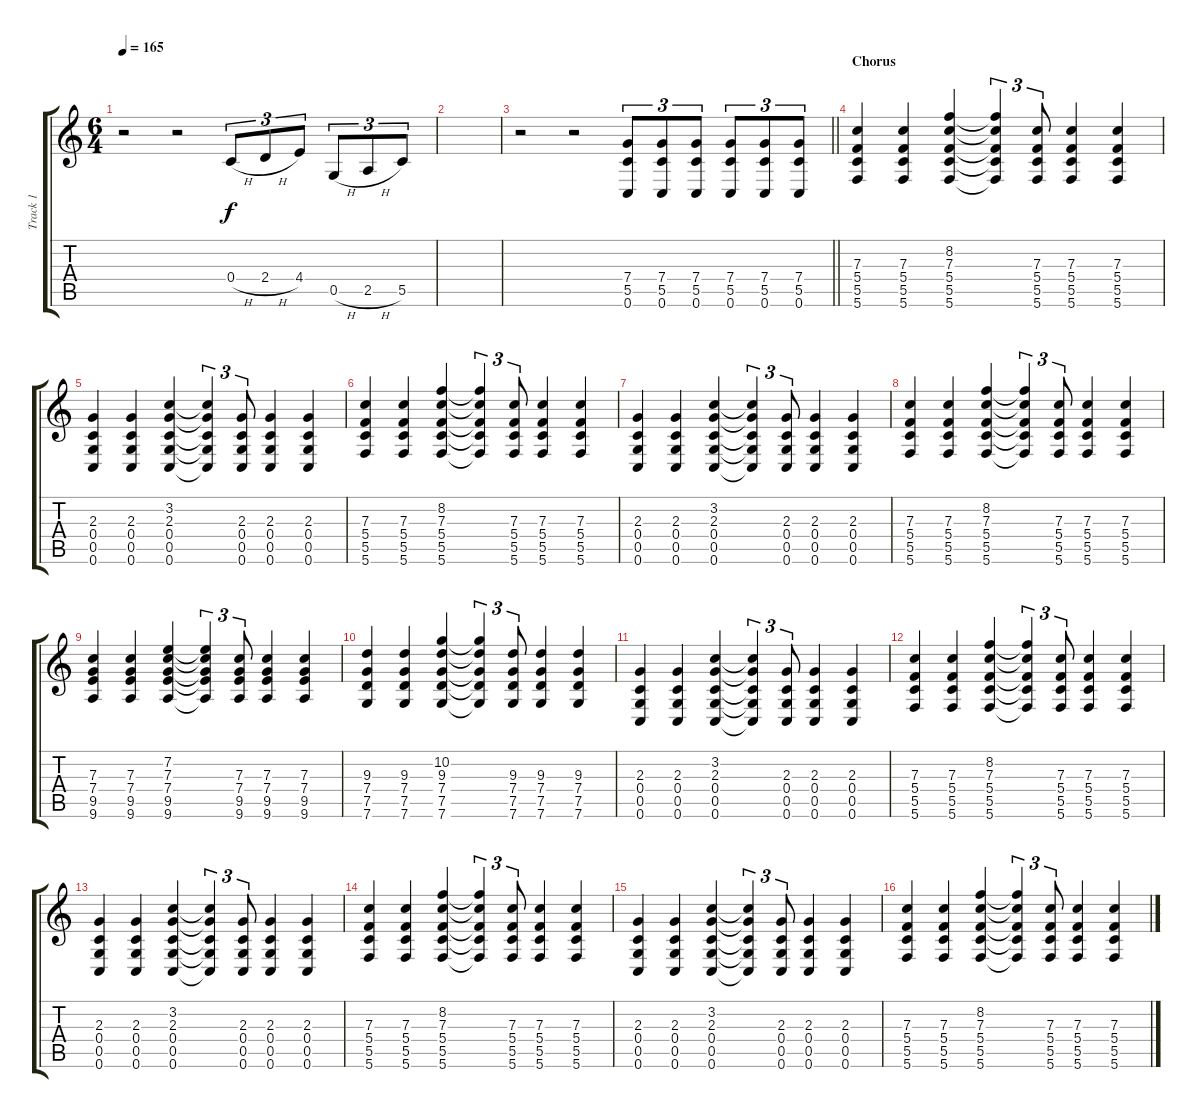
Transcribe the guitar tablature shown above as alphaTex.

\track ("Track 1" "Track 1") {instrument overdrivenguitar}
\staff {score tabs}
\tuning (D4 A3 F3 C3 G2 C2) {hide}
\ts (6 4)
\tempo 165
\clef g2
\ks c
r.2{dy f} r.2 0.4{h}.8{tu (3 2)} 2.4{h}.8{tu (3 2)} 4.4.8{tu (3 2)} 0.5{h}.8{tu (3 2)} 2.5{h}.8{tu (3 2)} 5.5.8{tu (3 2)} |
|
\barLineRight lightlight
r.2 r.2 (7.4 5.5 0.6).8{tu (3 2)} (7.4 5.5 0.6).8{tu (3 2)} (7.4 5.5 0.6).8{tu (3 2)} (7.4 5.5 0.6).8{tu (3 2)} (7.4 5.5 0.6).8{tu (3 2)} (7.4 5.5 0.6).8{tu (3 2)} |
\section ("" "Chorus")
(7.3 5.4 5.5 5.6).4 (7.3 5.4 5.5 5.6).4 (8.2 7.3 5.4 5.5 5.6).4 (8.2{t} 7.3{t} 5.4{t} 5.5{t} 5.6{t}).4{tu (3 2)} (7.3 5.4 5.5 5.6).8{tu (3 2)} (7.3 5.4 5.5 5.6).4 (7.3 5.4 5.5 5.6).4 |
(2.3 0.4 0.5 0.6).4 (2.3 0.4 0.5 0.6).4 (3.2 2.3 0.4 0.5 0.6).4 (3.2{t} 2.3{t} 0.4{t} 0.5{t} 0.6{t}).4{tu (3 2)} (2.3 0.4 0.5 0.6).8{tu (3 2)} (2.3 0.4 0.5 0.6).4 (2.3 0.4 0.5 0.6).4 |
(7.3 5.4 5.5 5.6).4 (7.3 5.4 5.5 5.6).4 (8.2 7.3 5.4 5.5 5.6).4 (8.2{t} 7.3{t} 5.4{t} 5.5{t} 5.6{t}).4{tu (3 2)} (7.3 5.4 5.5 5.6).8{tu (3 2)} (7.3 5.4 5.5 5.6).4 (7.3 5.4 5.5 5.6).4 |
(2.3 0.4 0.5 0.6).4 (2.3 0.4 0.5 0.6).4 (3.2 2.3 0.4 0.5 0.6).4 (3.2{t} 2.3{t} 0.4{t} 0.5{t} 0.6{t}).4{tu (3 2)} (2.3 0.4 0.5 0.6).8{tu (3 2)} (2.3 0.4 0.5 0.6).4 (2.3 0.4 0.5 0.6).4 |
(7.3 5.4 5.5 5.6).4 (7.3 5.4 5.5 5.6).4 (8.2 7.3 5.4 5.5 5.6).4 (8.2{t} 7.3{t} 5.4{t} 5.5{t} 5.6{t}).4{tu (3 2)} (7.3 5.4 5.5 5.6).8{tu (3 2)} (7.3 5.4 5.5 5.6).4 (7.3 5.4 5.5 5.6).4 |
(7.3 7.4 9.5 9.6).4 (7.3 7.4 9.5 9.6).4 (7.2 7.3 7.4 9.5 9.6).4 (7.2{t} 7.3{t} 7.4{t} 9.5{t} 9.6{t}).4{tu (3 2)} (7.3 7.4 9.5 9.6).8{tu (3 2)} (7.3 7.4 9.5 9.6).4 (7.3 7.4 9.5 9.6).4 |
(9.3 7.4 7.5 7.6).4 (9.3 7.4 7.5 7.6).4 (10.2 9.3 7.4 7.5 7.6).4 (10.2{t} 9.3{t} 7.4{t} 7.5{t} 7.6{t}).4{tu (3 2)} (9.3 7.4 7.5 7.6).8{tu (3 2)} (9.3 7.4 7.5 7.6).4 (9.3 7.4 7.5 7.6).4 |
(2.3 0.4 0.5 0.6).4 (2.3 0.4 0.5 0.6).4 (3.2 2.3 0.4 0.5 0.6).4 (3.2{t} 2.3{t} 0.4{t} 0.5{t} 0.6{t}).4{tu (3 2)} (2.3 0.4 0.5 0.6).8{tu (3 2)} (2.3 0.4 0.5 0.6).4 (2.3 0.4 0.5 0.6).4 |
(7.3 5.4 5.5 5.6).4 (7.3 5.4 5.5 5.6).4 (8.2 7.3 5.4 5.5 5.6).4 (8.2{t} 7.3{t} 5.4{t} 5.5{t} 5.6{t}).4{tu (3 2)} (7.3 5.4 5.5 5.6).8{tu (3 2)} (7.3 5.4 5.5 5.6).4 (7.3 5.4 5.5 5.6).4 |
(2.3 0.4 0.5 0.6).4 (2.3 0.4 0.5 0.6).4 (3.2 2.3 0.4 0.5 0.6).4 (3.2{t} 2.3{t} 0.4{t} 0.5{t} 0.6{t}).4{tu (3 2)} (2.3 0.4 0.5 0.6).8{tu (3 2)} (2.3 0.4 0.5 0.6).4 (2.3 0.4 0.5 0.6).4 |
(7.3 5.4 5.5 5.6).4 (7.3 5.4 5.5 5.6).4 (8.2 7.3 5.4 5.5 5.6).4 (8.2{t} 7.3{t} 5.4{t} 5.5{t} 5.6{t}).4{tu (3 2)} (7.3 5.4 5.5 5.6).8{tu (3 2)} (7.3 5.4 5.5 5.6).4 (7.3 5.4 5.5 5.6).4 |
(2.3 0.4 0.5 0.6).4 (2.3 0.4 0.5 0.6).4 (3.2 2.3 0.4 0.5 0.6).4 (3.2{t} 2.3{t} 0.4{t} 0.5{t} 0.6{t}).4{tu (3 2)} (2.3 0.4 0.5 0.6).8{tu (3 2)} (2.3 0.4 0.5 0.6).4 (2.3 0.4 0.5 0.6).4 |
(7.3 5.4 5.5 5.6).4 (7.3 5.4 5.5 5.6).4 (8.2 7.3 5.4 5.5 5.6).4 (8.2{t} 7.3{t} 5.4{t} 5.5{t} 5.6{t}).4{tu (3 2)} (7.3 5.4 5.5 5.6).8{tu (3 2)} (7.3 5.4 5.5 5.6).4 (7.3 5.4 5.5 5.6).4
